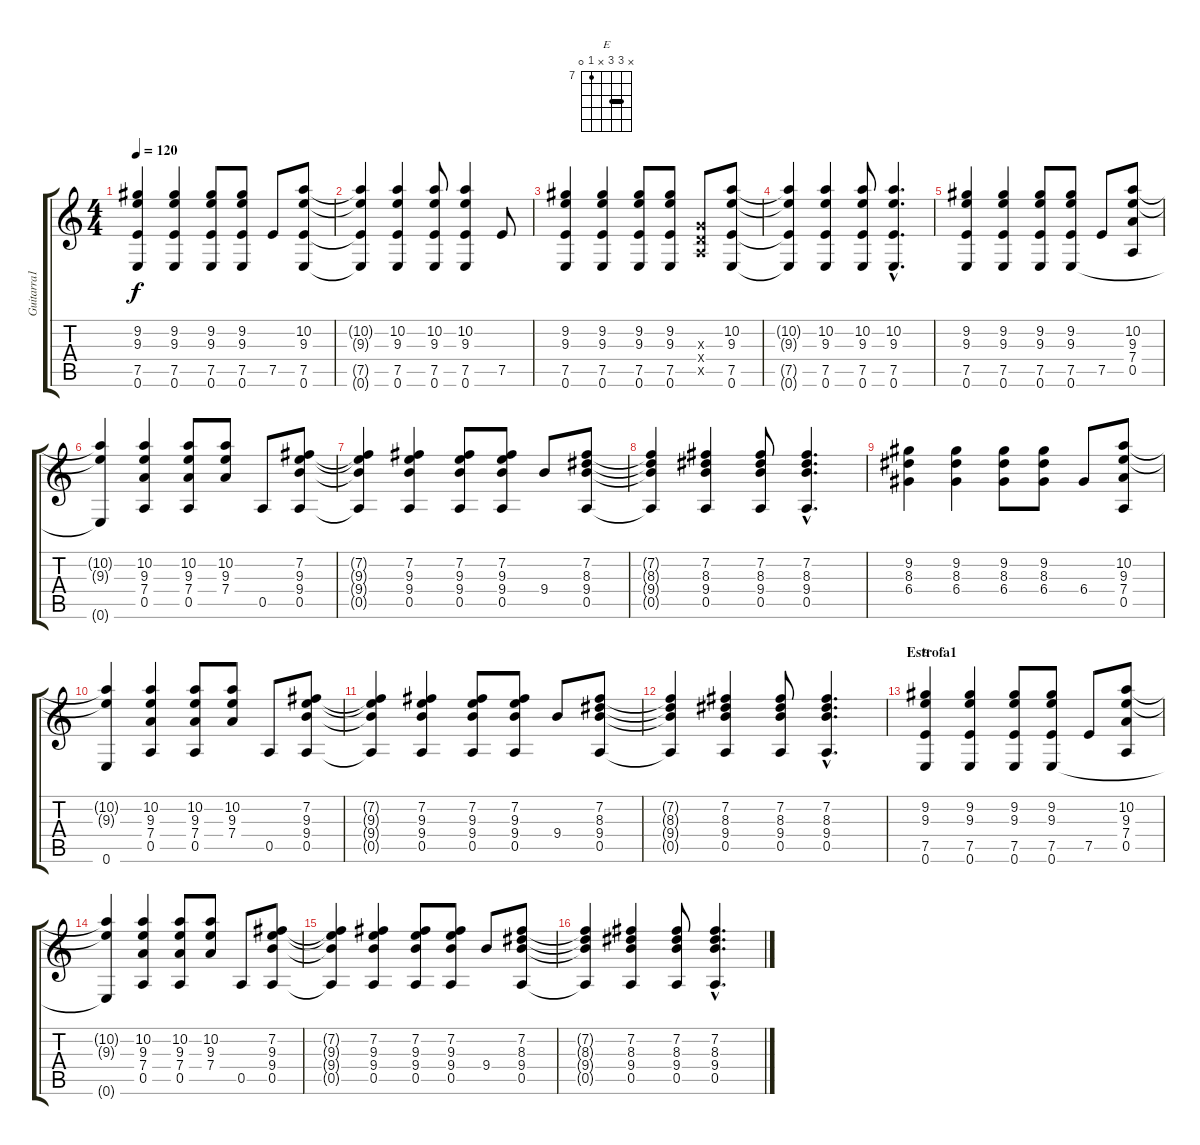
\track ("Guitarra1" "Guitarra1") {instrument acousticguitarsteel}
\staff {score tabs}
\tuning (E4 B3 G3 D3 A2 E2) {hide}
\chord ("E" x 9 9 x 7 0) {firstfret 7 barre 9}
\ts (4 4)
\tempo 120
\clef g2
\ks c
(9.2 9.3 7.5 0.6).4{dy f instrument acousticguitarsteel} (9.2 9.3 7.5 0.6).4 (9.2 9.3 7.5 0.6).8 (9.2 9.3 7.5 0.6).8 7.5.8 (10.2 9.3 7.5 0.6).8 |
(10.2{t} 9.3{t} 7.5{t} 0.6{t}).4 (10.2 9.3 7.5 0.6).4 (10.2 9.3 7.5 0.6).8 (10.2 9.3 7.5 0.6).4 7.5.8 |
(9.2 9.3 7.5 0.6).4 (9.2 9.3 7.5 0.6).4 (9.2 9.3 7.5 0.6).8 (9.2 9.3 7.5 0.6).8 (0.3{x} 0.4{x} 0.5{x}).8 (10.2 9.3 7.5 0.6).8 |
(10.2{t} 9.3{t} 7.5{t} 0.6{t}).4 (10.2 9.3 7.5 0.6).4 (10.2 9.3 7.5 0.6).8 (10.2{hac} 9.3{hac} 7.5{hac} 0.6{hac}).4{d} |
(9.2 9.3 7.5 0.6).4 (9.2 9.3 7.5 0.6).4 (9.2 9.3 7.5 0.6).8 (9.2 9.3 7.5 0.6).8 7.5.8 (10.2 9.3 7.4 0.5).8 |
(10.2{t} 9.3{t} 0.6{t}).4 (10.2 9.3 7.4 0.5).4 (10.2 9.3 7.4 0.5).8 (10.2 9.3 7.4).8 0.5.8 (7.2 9.3 9.4 0.5).8 |
(7.2{t} 9.3{t} 9.4{t} 0.5{t}).4 (7.2 9.3 9.4 0.5).4 (7.2 9.3 9.4 0.5).8 (7.2 9.3 9.4 0.5).8 9.4.8 (7.2 8.3 9.4 0.5).8 |
(7.2{t} 8.3{t} 9.4{t} 0.5{t}).4 (7.2 8.3 9.4 0.5).4 (7.2 8.3 9.4 0.5).8 (7.2{hac} 8.3{hac} 9.4{hac} 0.5{hac}).4{d} |
(9.2 8.3 6.4).4 (9.2 8.3 6.4).4 (9.2 8.3 6.4).8 (9.2 8.3 6.4).8 6.4.8 (10.2 9.3 7.4 0.5).8 |
(10.2{t} 9.3{t} 0.6).4 (10.2 9.3 7.4 0.5).4 (10.2 9.3 7.4 0.5).8 (10.2 9.3 7.4).8 0.5.8 (7.2 9.3 9.4 0.5).8 |
(7.2{t} 9.3{t} 9.4{t} 0.5{t}).4 (7.2 9.3 9.4 0.5).4 (7.2 9.3 9.4 0.5).8 (7.2 9.3 9.4 0.5).8 9.4.8 (7.2 8.3 9.4 0.5).8 |
(7.2{t} 8.3{t} 9.4{t} 0.5{t}).4 (7.2 8.3 9.4 0.5).4 (7.2 8.3 9.4 0.5).8 (7.2{hac} 8.3{hac} 9.4{hac} 0.5{hac}).4{d} |
\section ("" "Estrofa1")
(9.2 9.3 7.5 0.6).4{ch "E"} (9.2 9.3 7.5 0.6).4 (9.2 9.3 7.5 0.6).8 (9.2 9.3 7.5 0.6).8 7.5.8 (10.2 9.3 7.4 0.5).8 |
(10.2{t} 9.3{t} 0.6{t}).4 (10.2 9.3 7.4 0.5).4 (10.2 9.3 7.4 0.5).8 (10.2 9.3 7.4).8 0.5.8 (7.2 9.3 9.4 0.5).8 |
(7.2{t} 9.3{t} 9.4{t} 0.5{t}).4 (7.2 9.3 9.4 0.5).4 (7.2 9.3 9.4 0.5).8 (7.2 9.3 9.4 0.5).8 9.4.8 (7.2 8.3 9.4 0.5).8 |
(7.2{t} 8.3{t} 9.4{t} 0.5{t}).4 (7.2 8.3 9.4 0.5).4 (7.2 8.3 9.4 0.5).8 (7.2{hac} 8.3{hac} 9.4{hac} 0.5{hac}).4{d}
